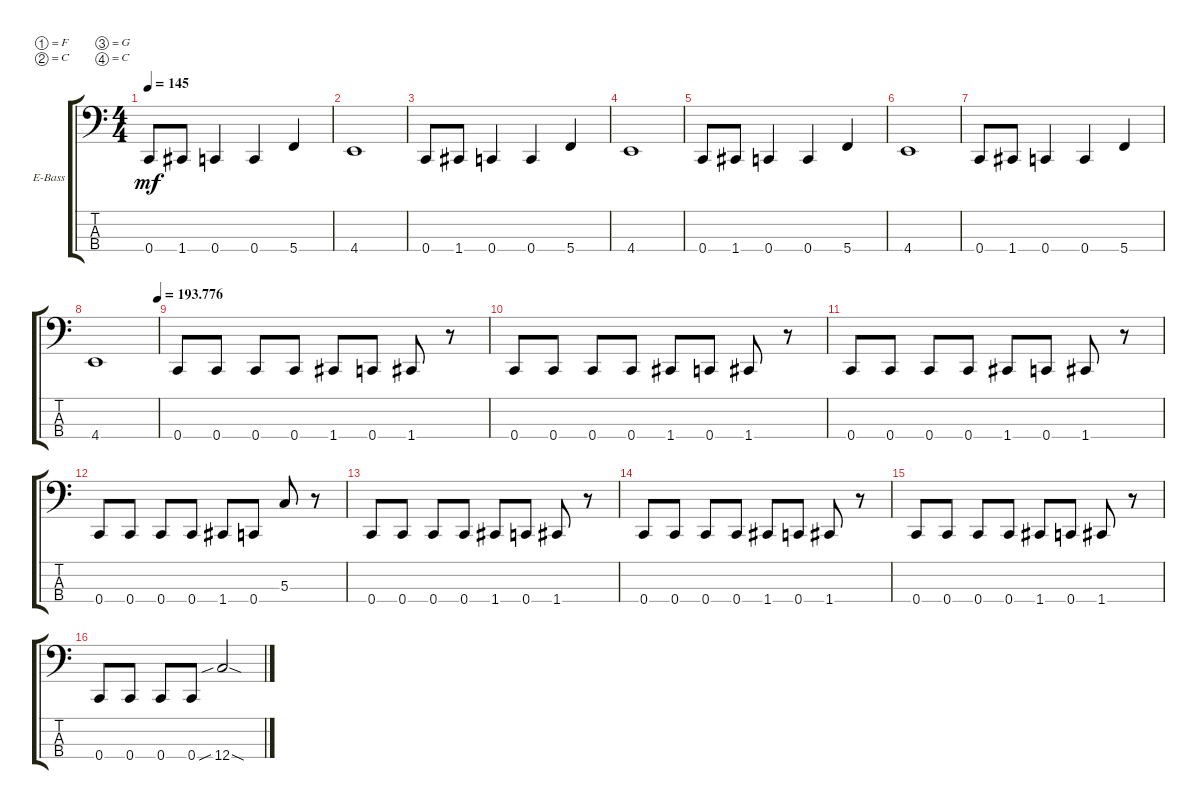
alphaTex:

\defaultSystemsLayout 4
\bracketExtendMode groupsimilarinstruments
\firstSystemTrackNameOrientation horizontal
\otherSystemsTrackNameOrientation horizontal
\track ("Electric Bass" "E-Bass") {instrument electricbassfinger}
\staff {score tabs}
\tuning (F2 C2 G1 C1)
\ts (4 4)
\tempo 145
\clef f4
\ks c
0.4.8{dy mf} 1.4.8 0.4.4 0.4.4 5.4.4 |
4.4.1 |
0.4.8 1.4.8 0.4.4 0.4.4 5.4.4 |
4.4.1 |
0.4.8 1.4.8 0.4.4 0.4.4 5.4.4 |
4.4.1 |
0.4.8 1.4.8 0.4.4 0.4.4 5.4.4 |
\tempo (193.776 1)
4.4.1 |
0.4.8 0.4.8 0.4.8 0.4.8 1.4.8 0.4.8 1.4.8 r.8 |
0.4.8 0.4.8 0.4.8 0.4.8 1.4.8 0.4.8 1.4.8 r.8 |
0.4.8 0.4.8 0.4.8 0.4.8 1.4.8 0.4.8 1.4.8 r.8 |
0.4.8 0.4.8 0.4.8 0.4.8 1.4.8 0.4.8 5.3.8 r.8 |
0.4.8 0.4.8 0.4.8 0.4.8 1.4.8 0.4.8 1.4.8 r.8 |
0.4.8 0.4.8 0.4.8 0.4.8 1.4.8 0.4.8 1.4.8 r.8 |
0.4.8 0.4.8 0.4.8 0.4.8 1.4.8 0.4.8 1.4.8 r.8 |
0.4.8 0.4.8 0.4.8 0.4.8 12.4{sib sod}.2
